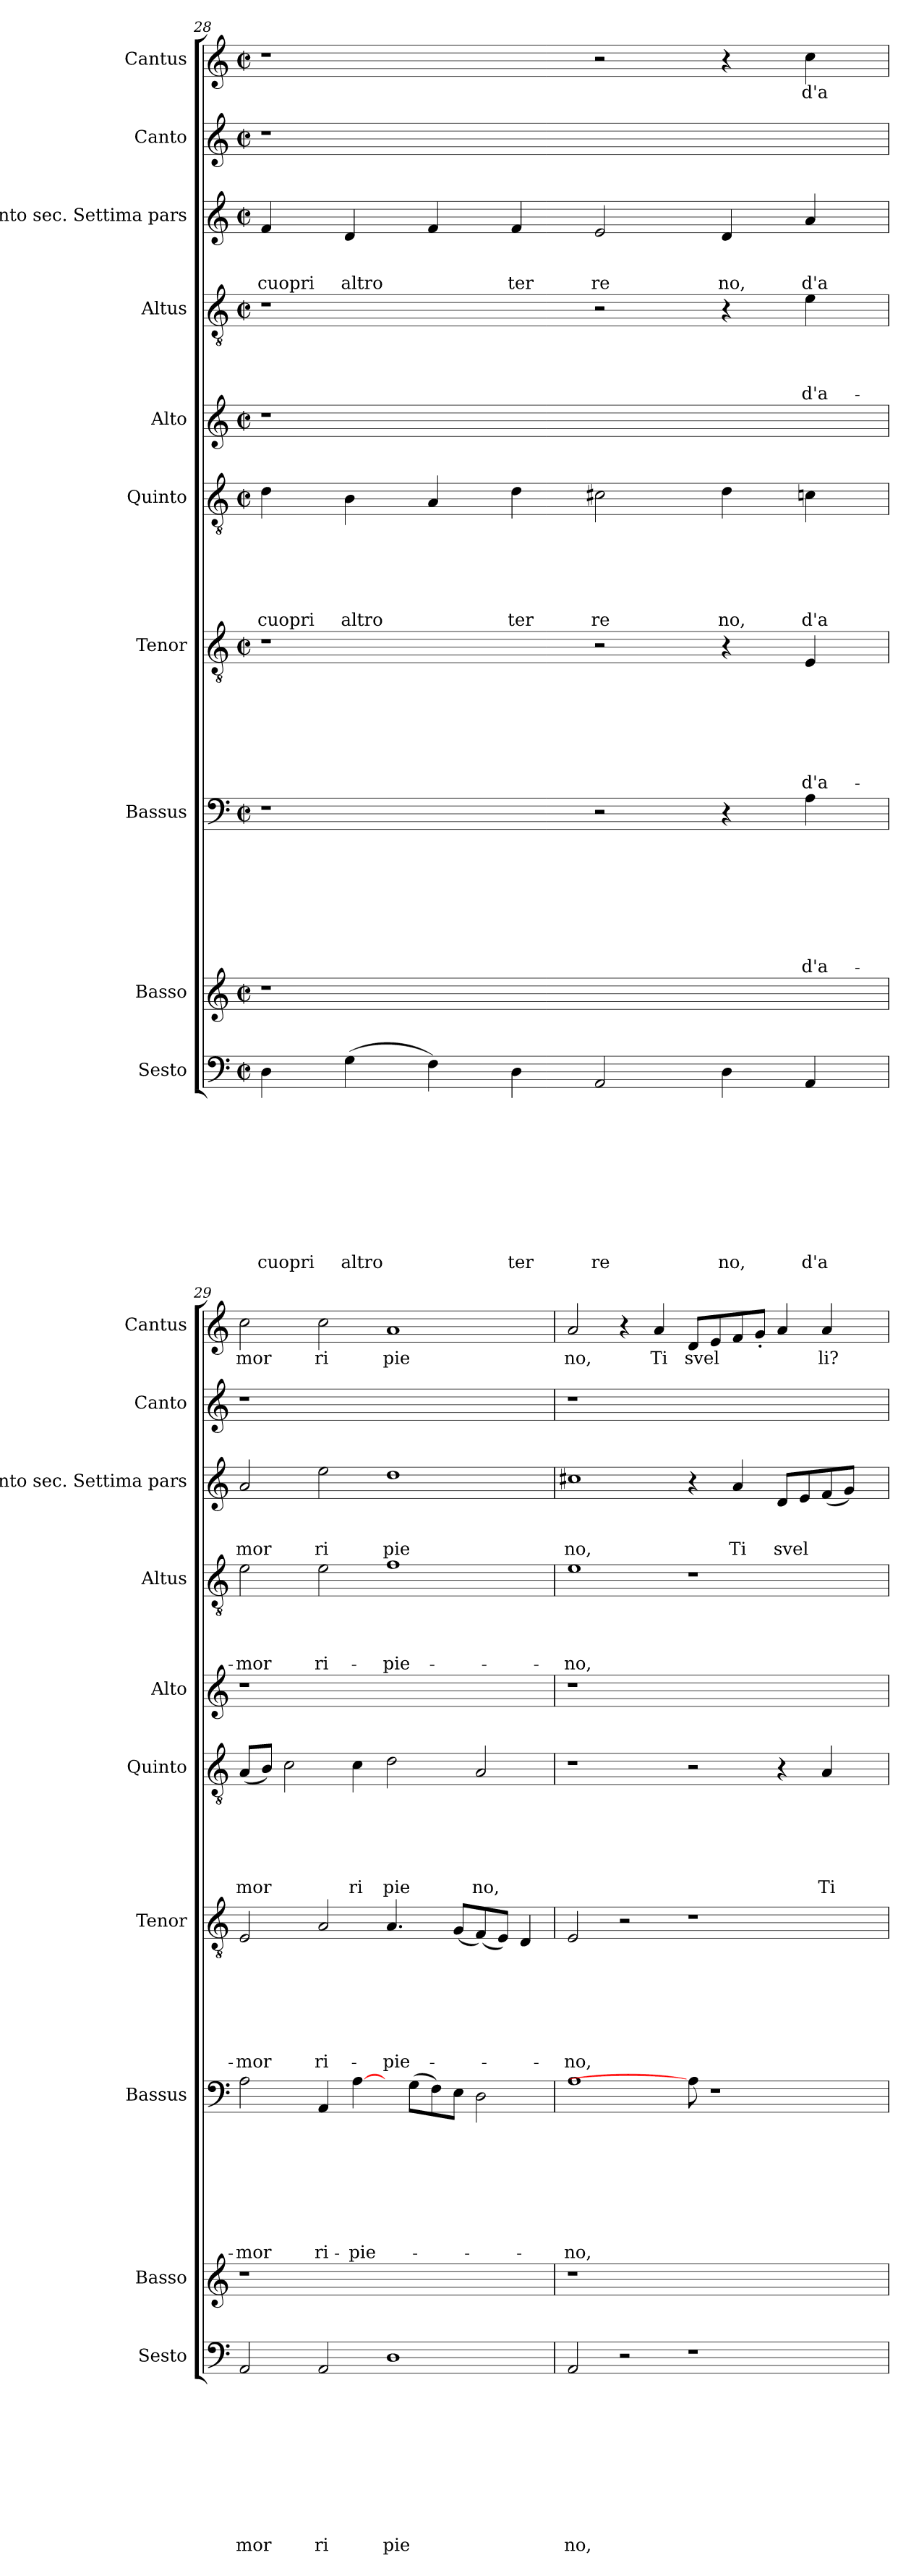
**kern	**text	**text	**text	**text	**text	**text	**text	**text	**text	**text	**kern	**kern	**text	**text	**text	**text	**text	**text	**text	**text	**kern	**text	**text	**text	**text	**text	**text	**text	**kern	**text	**text	**text	**text	**text	**text	**kern	**kern	**text	**text	**text	**text	**kern	**text	**text	**text	**kern	**kern	**text
*part10	*part10	*part10	*part10	*part10	*part10	*part10	*part10	*part10	*part10	*part10	*part9	*part8	*part8	*part8	*part8	*part8	*part8	*part8	*part8	*part8	*part7	*part7	*part7	*part7	*part7	*part7	*part7	*part7	*part6	*part6	*part6	*part6	*part6	*part6	*part6	*part5	*part4	*part4	*part4	*part4	*part4	*part3	*part3	*part3	*part3	*part2	*part1	*part1
*staff10	*staff10	*staff10	*staff10	*staff10	*staff10	*staff10	*staff10	*staff10	*staff10	*staff10	*staff9	*staff8	*staff8	*staff8	*staff8	*staff8	*staff8	*staff8	*staff8	*staff8	*staff7	*staff7	*staff7	*staff7	*staff7	*staff7	*staff7	*staff7	*staff6	*staff6	*staff6	*staff6	*staff6	*staff6	*staff6	*staff5	*staff4	*staff4	*staff4	*staff4	*staff4	*staff3	*staff3	*staff3	*staff3	*staff2	*staff1	*staff1
*I"Sesto	*	*	*	*	*	*	*	*	*	*	*I"Basso	*I"Bassus	*	*	*	*	*	*	*	*	*I"Tenor	*	*	*	*	*	*	*	*I"Quinto	*	*	*	*	*	*	*I"Alto	*I"Altus	*	*	*	*	*I"Canto sec. Settima pars	*	*	*	*I"Canto	*I"Cantus	*
*I'Sesto	*	*	*	*	*	*	*	*	*	*	*I'Basso	*I'Bassus	*	*	*	*	*	*	*	*	*I'Tenor	*	*	*	*	*	*	*	*I'Quinto	*	*	*	*	*	*	*I'Alto	*I'Altus	*	*	*	*	*I'Canto sec. Settima pars	*	*	*	*I'Canto	*I'Cantus	*
*clefF4	*	*	*	*	*	*	*	*	*	*	*clefG2	*clefF4	*	*	*	*	*	*	*	*	*clefGv2	*	*	*	*	*	*	*	*clefGv2	*	*	*	*	*	*	*clefG2	*clefGv2	*	*	*	*	*clefG2	*	*	*	*clefG2	*clefG2	*
*k[]	*	*	*	*	*	*	*	*	*	*	*k[]	*k[]	*	*	*	*	*	*	*	*	*k[]	*	*	*	*	*	*	*	*k[]	*	*	*	*	*	*	*k[]	*k[]	*	*	*	*	*k[]	*	*	*	*k[]	*k[]	*
*C:	*	*	*	*	*	*	*	*	*	*	*C:	*C:	*	*	*	*	*	*	*	*	*C:	*	*	*	*	*	*	*	*C:	*	*	*	*	*	*	*C:	*C:	*	*	*	*	*C:	*	*	*	*C:	*C:	*
*M2/2	*	*	*	*	*	*	*	*	*	*	*M2/2	*M2/2	*	*	*	*	*	*	*	*	*M2/2	*	*	*	*	*	*	*	*M2/2	*	*	*	*	*	*	*M2/2	*M2/2	*	*	*	*	*M2/2	*	*	*	*M2/2	*M2/2	*
*met(c|)	*	*	*	*	*	*	*	*	*	*	*met(c|)	*met(c|)	*	*	*	*	*	*	*	*	*met(c|)	*	*	*	*	*	*	*	*met(c|)	*	*	*	*	*	*	*met(c|)	*met(c|)	*	*	*	*	*met(c|)	*	*	*	*met(c|)	*met(c|)	*
=28	=28	=28	=28	=28	=28	=28	=28	=28	=28	=28	=28	=28	=28	=28	=28	=28	=28	=28	=28	=28	=28	=28	=28	=28	=28	=28	=28	=28	=28	=28	=28	=28	=28	=28	=28	=28	=28	=28	=28	=28	=28	=28	=28	=28	=28	=28	=28	=28
!	!	!	!	!	!	!	!	!	!	!LO:LY:b	!	!	!	!	!	!	!	!	!	!	!	!	!	!	!	!	!	!	!	!	!	!	!	!	!LO:LY:b	!	!	!	!	!	!	!	!	!	!LO:LY:b	!	!	!
4D\	.	.	.	.	.	.	.	.	.	cuopri	1r	1r	.	.	.	.	.	.	.	.	1r	.	.	.	.	.	.	.	4d\	.	.	.	.	.	cuopri	1r	1r	.	.	.	.	4f/	.	.	cuopri	1r	1r	.
!	!	!	!	!	!	!	!	!	!	!LO:LY:b	!	!	!	!	!	!	!	!	!	!	!	!	!	!	!	!	!	!	!	!	!	!	!	!	!LO:LY:b	!	!	!	!	!	!	!	!	!	!LO:LY:b	!	!	!
(<4G\	.	.	.	.	.	.	.	.	.	altro	.	.	.	.	.	.	.	.	.	.	.	.	.	.	.	.	.	.	4B\	.	.	.	.	.	altro	.	.	.	.	.	.	4d/	.	.	altro	.	.	.
4F\)	.	.	.	.	.	.	.	.	.	.	.	.	.	.	.	.	.	.	.	.	.	.	.	.	.	.	.	.	4A/	.	.	.	.	.	.	.	.	.	.	.	.	4f/	.	.	.	.	.	.
!	!	!	!	!	!	!	!	!	!	!LO:LY:b	!	!	!	!	!	!	!	!	!	!	!	!	!	!	!	!	!	!	!	!	!	!	!	!	!LO:LY:b	!	!	!	!	!	!	!	!	!	!LO:LY:b	!	!	!
4D\	.	.	.	.	.	.	.	.	.	ter	.	.	.	.	.	.	.	.	.	.	.	.	.	.	.	.	.	.	4d\	.	.	.	.	.	ter	.	.	.	.	.	.	4f/	.	.	ter	.	.	.
!	!	!	!	!	!	!	!	!	!	!LO:LY:b	!	!	!	!	!	!	!	!	!	!	!	!	!	!	!	!	!	!	!	!	!	!	!	!	!LO:LY:b	!	!	!	!	!	!	!	!	!	!LO:LY:b	!	!	!
2AA/	.	.	.	.	.	.	.	.	.	re	1ryy	2r	.	.	.	.	.	.	.	.	2r	.	.	.	.	.	.	.	2c#X\	.	.	.	.	.	re	1ryy	2r	.	.	.	.	2e/	.	.	re	1ryy	2r	.
!	!	!	!	!	!	!	!	!	!	!LO:LY:b	!	!	!	!	!	!	!	!	!	!	!	!	!	!	!	!	!	!	!	!	!	!	!	!	!LO:LY:b	!	!	!	!	!	!	!	!	!	!LO:LY:b	!	!	!
4D\	.	.	.	.	.	.	.	.	.	no,	.	4r	.	.	.	.	.	.	.	.	4r	.	.	.	.	.	.	.	4d\	.	.	.	.	.	no,	.	4r	.	.	.	.	4d/	.	.	no,	.	4r	.
!	!	!	!	!	!	!	!	!	!	!LO:LY:b	!	!	!	!	!	!	!	!	!	!LO:LY:b	!	!	!	!	!	!	!	!LO:LY:b	!	!	!	!	!	!	!LO:LY:b	!	!	!	!	!	!LO:LY:b	!	!	!	!LO:LY:b	!	!	!LO:LY:b
4AA/	.	.	.	.	.	.	.	.	.	d'a	.	4A\	.	.	.	.	.	.	.	d'a-	4E/	.	.	.	.	.	.	d'a-	4cn\	.	.	.	.	.	d'a	.	4e\	.	.	.	d'a-	4a/	.	.	d'a	.	4cc\	d'a
=29	=29	=29	=29	=29	=29	=29	=29	=29	=29	=29	=29	=29	=29	=29	=29	=29	=29	=29	=29	=29	=29	=29	=29	=29	=29	=29	=29	=29	=29	=29	=29	=29	=29	=29	=29	=29	=29	=29	=29	=29	=29	=29	=29	=29	=29	=29	=29	=29
!	!	!	!	!	!	!	!	!	!	!LO:LY:b	!	!	!	!	!	!	!	!	!	!LO:LY:b	!	!	!	!	!	!	!	!LO:LY:b	!	!	!	!	!	!	!LO:LY:b	!	!	!	!	!	!LO:LY:b	!	!	!	!LO:LY:b	!	!	!LO:LY:b
2AA/	.	.	.	.	.	.	.	.	.	mor	1r	2A\	.	.	.	.	.	.	.	-mor	2E/	.	.	.	.	.	.	-mor	(>8A/L	.	.	.	.	.	mor	1r	2e\	.	.	.	-mor	2a/	.	.	mor	1r	2cc\	mor
.	.	.	.	.	.	.	.	.	.	.	.	.	.	.	.	.	.	.	.	.	.	.	.	.	.	.	.	.	8B/J)	.	.	.	.	.	.	.	.	.	.	.	.	.	.	.	.	.	.	.
.	.	.	.	.	.	.	.	.	.	.	.	.	.	.	.	.	.	.	.	.	.	.	.	.	.	.	.	.	2c\	.	.	.	.	.	.	.	.	.	.	.	.	.	.	.	.	.	.	.
!	!	!	!	!	!	!	!	!	!	!LO:LY:b	!	!	!	!	!	!	!	!	!	!LO:LY:b	!	!	!	!	!	!	!	!LO:LY:b	!	!	!	!	!	!	!	!	!	!	!	!	!LO:LY:b	!	!	!	!LO:LY:b	!	!	!LO:LY:b
2AA/	.	.	.	.	.	.	.	.	.	ri	.	4AA/	.	.	.	.	.	.	.	ri-	2A/	.	.	.	.	.	.	ri-	.	.	.	.	.	.	.	.	2e\	.	.	.	ri-	2ee\	.	.	ri	.	2cc\	ri
!	!	!	!	!	!	!	!	!	!	!	!	!	!	!	!	!	!	!	!	!LO:LY:b	!	!	!	!	!	!	!	!	!	!	!	!	!	!	!LO:LY:b	!	!	!	!	!	!	!	!	!	!	!	!	!
.	.	.	.	.	.	.	.	.	.	.	.	[4A\	.	.	.	.	.	.	.	-pie-	.	.	.	.	.	.	.	.	4c\	.	.	.	.	.	ri	.	.	.	.	.	.	.	.	.	.	.	.	.
!	!	!	!	!	!	!	!	!	!	!LO:LY:b	!	!	!	!	!	!	!	!	!	!	!	!	!	!	!	!	!	!LO:LY:b	!	!	!	!	!	!	!LO:LY:b	!	!	!	!	!	!LO:LY:b	!	!	!	!LO:LY:b	!	!	!LO:LY:b
1D	.	.	.	.	.	.	.	.	.	pie	1ryy	8ryy	.	.	.	.	.	.	.	.	4.A/	.	.	.	.	.	.	-pie-	2d\	.	.	.	.	.	pie	1ryy	1f	.	.	.	-pie-	1dd	.	.	pie	1ryy	1a	pie
.	.	.	.	.	.	.	.	.	.	.	.	(>8G\L	.	.	.	.	.	.	.	.	.	.	.	.	.	.	.	.	.	.	.	.	.	.	.	.	.	.	.	.	.	.	.	.	.	.	.	.
.	.	.	.	.	.	.	.	.	.	.	.	8F\)	.	.	.	.	.	.	.	.	.	.	.	.	.	.	.	.	.	.	.	.	.	.	.	.	.	.	.	.	.	.	.	.	.	.	.	.
.	.	.	.	.	.	.	.	.	.	.	.	8E\J	.	.	.	.	.	.	.	.	(<8G/L	.	.	.	.	.	.	.	.	.	.	.	.	.	.	.	.	.	.	.	.	.	.	.	.	.	.	.
!	!	!	!	!	!	!	!	!	!	!	!	!	!	!	!	!	!	!	!	!	!	!	!	!	!	!	!	!	!	!	!	!	!	!	!LO:LY:b	!	!	!	!	!	!	!	!	!	!	!	!	!
.	.	.	.	.	.	.	.	.	.	.	.	2D\	.	.	.	.	.	.	.	.	(<8F/)	.	.	.	.	.	.	.	2A/	.	.	.	.	.	no,	.	.	.	.	.	.	.	.	.	.	.	.	.
.	.	.	.	.	.	.	.	.	.	.	.	.	.	.	.	.	.	.	.	.	8E/J)	.	.	.	.	.	.	.	.	.	.	.	.	.	.	.	.	.	.	.	.	.	.	.	.	.	.	.
.	.	.	.	.	.	.	.	.	.	.	.	.	.	.	.	.	.	.	.	.	4D/	.	.	.	.	.	.	.	.	.	.	.	.	.	.	.	.	.	.	.	.	.	.	.	.	.	.	.
!!LO:PB:g=z
=30	=30	=30	=30	=30	=30	=30	=30	=30	=30	=30	=30	=30	=30	=30	=30	=30	=30	=30	=30	=30	=30	=30	=30	=30	=30	=30	=30	=30	=30	=30	=30	=30	=30	=30	=30	=30	=30	=30	=30	=30	=30	=30	=30	=30	=30	=30	=30	=30
!	!	!	!	!	!	!	!	!	!	!LO:LY:b	!	!	!	!	!	!	!	!	!	!LO:LY:b	!	!	!	!	!	!	!	!LO:LY:b	!	!	!	!	!	!	!	!	!	!	!	!	!LO:LY:b	!	!	!	!LO:LY:b	!	!	!LO:LY:b
2AA/	.	.	.	.	.	.	.	.	.	no,	1r	1A	.	.	.	.	.	.	.	-no,	2E/	.	.	.	.	.	.	-no,	1r	.	.	.	.	.	.	1r	1e	.	.	.	-no,	1cc#X	.	.	no,	1r	2a/	no,
2r	.	.	.	.	.	.	.	.	.	.	.	.	.	.	.	.	.	.	.	.	2r	.	.	.	.	.	.	.	.	.	.	.	.	.	.	.	.	.	.	.	.	.	.	.	.	.	4r	.
!	!	!	!	!	!	!	!	!	!	!	!	!	!	!	!	!	!	!	!	!	!	!	!	!	!	!	!	!	!	!	!	!	!	!	!	!	!	!	!	!	!	!	!	!	!	!	!	!LO:LY:b
.	.	.	.	.	.	.	.	.	.	.	.	.	.	.	.	.	.	.	.	.	.	.	.	.	.	.	.	.	.	.	.	.	.	.	.	.	.	.	.	.	.	.	.	.	.	.	4a/	Ti
!	!	!	!	!	!	!	!	!	!	!	!	!	!	!	!	!	!	!	!	!	!	!	!	!	!	!	!	!	!	!	!	!	!	!	!	!	!	!	!	!	!	!	!	!	!	!	!	!LO:LY:b
1r	.	.	.	.	.	.	.	.	.	.	1ryy	8A\]	.	.	.	.	.	.	.	.	1r	.	.	.	.	.	.	.	2r	.	.	.	.	.	.	1ryy	1r	.	.	.	.	4r	.	.	.	1ryy	8d/L	svel
.	.	.	.	.	.	.	.	.	.	.	.	1r	.	.	.	.	.	.	.	.	.	.	.	.	.	.	.	.	.	.	.	.	.	.	.	.	.	.	.	.	.	.	.	.	.	.	8e/	.
!	!	!	!	!	!	!	!	!	!	!	!	!	!	!	!	!	!	!	!	!	!	!	!	!	!	!	!	!	!	!	!	!	!	!	!	!	!	!	!	!	!	!	!	!	!LO:LY:b	!	!	!
.	.	.	.	.	.	.	.	.	.	.	.	.	.	.	.	.	.	.	.	.	.	.	.	.	.	.	.	.	.	.	.	.	.	.	.	.	.	.	.	.	.	4a/	.	.	Ti	.	8f/	.
.	.	.	.	.	.	.	.	.	.	.	.	.	.	.	.	.	.	.	.	.	.	.	.	.	.	.	.	.	.	.	.	.	.	.	.	.	.	.	.	.	.	.	.	.	.	.	8g'</J	.
!	!	!	!	!	!	!	!	!	!	!	!	!	!	!	!	!	!	!	!	!	!	!	!	!	!	!	!	!	!	!	!	!	!	!	!	!	!	!	!	!	!	!	!	!	!LO:LY:b	!	!	!
.	.	.	.	.	.	.	.	.	.	.	.	.	.	.	.	.	.	.	.	.	.	.	.	.	.	.	.	.	4r	.	.	.	.	.	.	.	.	.	.	.	.	8d/L	.	.	svel	.	4a/	.
.	.	.	.	.	.	.	.	.	.	.	.	.	.	.	.	.	.	.	.	.	.	.	.	.	.	.	.	.	.	.	.	.	.	.	.	.	.	.	.	.	.	8e/	.	.	.	.	.	.
!	!	!	!	!	!	!	!	!	!	!	!	!	!	!	!	!	!	!	!	!	!	!	!	!	!	!	!	!	!	!	!	!	!	!	!LO:LY:b	!	!	!	!	!	!	!	!	!	!	!	!	!LO:LY:b
.	.	.	.	.	.	.	.	.	.	.	.	.	.	.	.	.	.	.	.	.	.	.	.	.	.	.	.	.	4A/	.	.	.	.	.	Ti	.	.	.	.	.	.	(<8f/	.	.	.	.	4a/	li?
.	.	.	.	.	.	.	.	.	.	.	.	.	.	.	.	.	.	.	.	.	.	.	.	.	.	.	.	.	.	.	.	.	.	.	.	.	.	.	.	.	.	8g/J)	.	.	.	.	.	.
8ryy	.	.	.	.	.	.	.	.	.	.	8ryy	.	.	.	.	.	.	.	.	.	8ryy	.	.	.	.	.	.	.	8ryy	.	.	.	.	.	.	8ryy	8ryy	.	.	.	.	8ryy	.	.	.	8ryy	8ryy	.
=	=	=	=	=	=	=	=	=	=	=	=	=	=	=	=	=	=	=	=	=	=	=	=	=	=	=	=	=	=	=	=	=	=	=	=	=	=	=	=	=	=	=	=	=	=	=	=	=
*-	*-	*-	*-	*-	*-	*-	*-	*-	*-	*-	*-	*-	*-	*-	*-	*-	*-	*-	*-	*-	*-	*-	*-	*-	*-	*-	*-	*-	*-	*-	*-	*-	*-	*-	*-	*-	*-	*-	*-	*-	*-	*-	*-	*-	*-	*-	*-	*-
